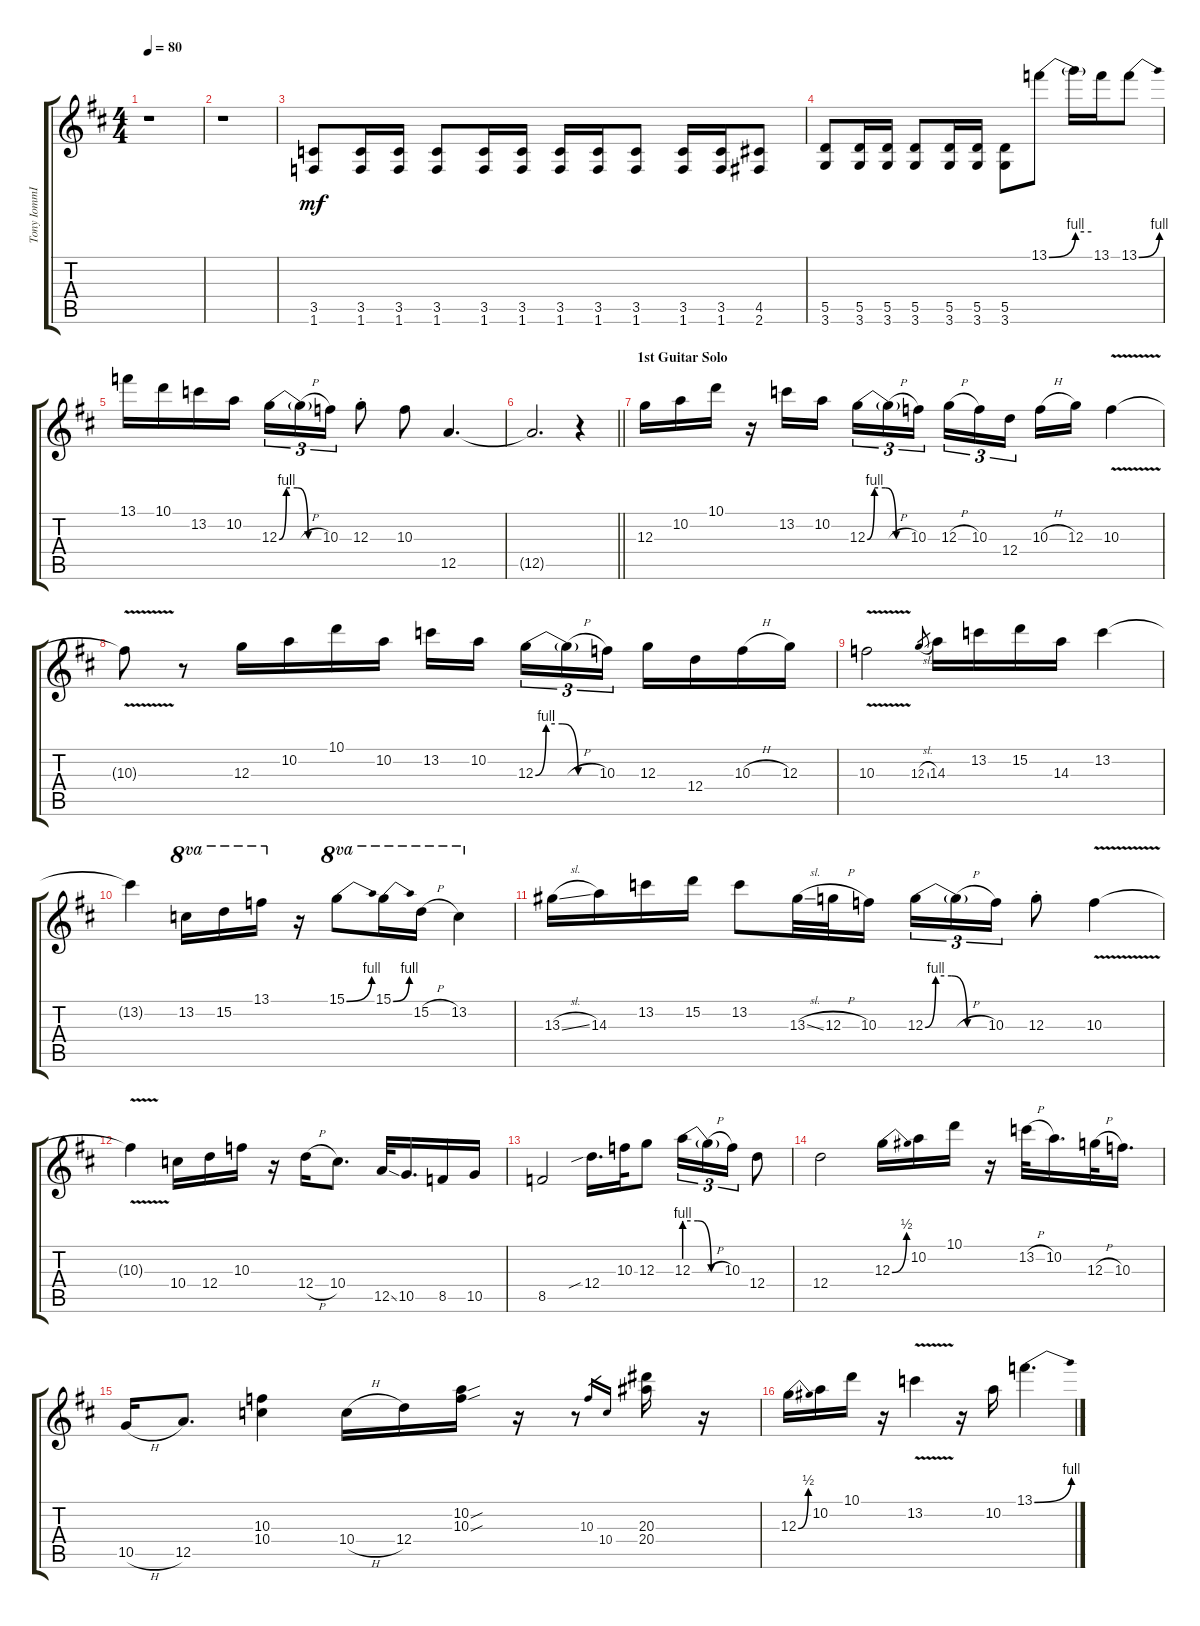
\track ("Tony IommI Distortion (Lead I)" "Tony IommI") {instrument distortionguitar}
\staff {score tabs}
\tuning (E4 B3 G3 D3 A2 E2) {hide}
\ts (4 4)
\tempo 80
\clef g2
\ks d
r.1{dy f} |
r.1 |
(3.5 1.6).8{dy mf} (3.5 1.6).16 (3.5 1.6).16 (3.5 1.6).8 (3.5 1.6).16 (3.5 1.6).16 (3.5 1.6).16 (3.5 1.6).16 (3.5 1.6).8 (3.5 1.6).16 (3.5 1.6).16 (4.5 2.6).8 |
(5.5 3.6).8 (5.5 3.6).16 (5.5 3.6).16 (5.5 3.6).8 (5.5 3.6).16 (5.5 3.6).16 (5.5 3.6).8 13.1{be (bend 0 0 60 4)}.8 13.1{be (hold 0 4 60 4) t}.16 13.1.16 13.1{be (bend 0 0 60 4)}.8 |
13.1.16 10.1.16 13.2.16 10.2.16 12.3{be (custom 0 0 10 4 25 4 40 0 60 0)}.16{tu (3 2)} 12.3{h t}.16{tu (3 2)} 10.3.16{tu (3 2)} 12.3{st}.8 10.3.8 12.5.4{d} |
\barLineRight lightlight
12.5{t}.2{d} r.4 |
\section ("" "1st Guitar Solo")
12.3.16{volume 16} 10.2.16 10.1.16 r.16 13.2.16 10.2.16{beam splitsecondary} 12.3{be (custom 0 0 10 4 25 4 40 0 60 0)}.16{tu (3 2)} 12.3{h t}.16{tu (3 2)} 10.3.16{tu (3 2)} 12.3{h}.16{tu (3 2)} 10.3.16{tu (3 2)} 12.4.16{tu (3 2) beam splitsecondary} 10.3{h}.16 12.3.16 10.3{v}.4 |
10.3{v t}.8 r.8 12.3.16 10.2.16 10.1.16 10.2.16 13.2.16 10.2.16{beam splitsecondary} 12.3{be (custom 0 0 10 4 25 4 40 0 60 0)}.16{tu (3 2)} 12.3{h t}.16{tu (3 2)} 10.3.16{tu (3 2)} 12.3.16 12.4.16 10.3{h}.16 12.3.16 |
10.3{v}.2 12.3{sl}.8{gr} 14.3.16 13.2.16 15.2.16 14.3.16 13.2.4 |
13.2{t}.4 13.2.16{ot 8va} 15.2.16{ot 8va} 13.1.16{ot 8va} r.16 15.1{be (bend 0 0 60 4)}.8{ot 8va} 15.1{be (bend 0 0 60 4)}.16{ot 8va} 15.2{h}.16{ot 8va} 13.2.4{ot 8va} |
13.3{sl}.16 14.3.16 13.2.16 15.2.16 13.2.8 13.3{sl}.32 12.3{h}.32 10.3.16 12.3{be (custom 0 0 10 4 25 4 40 0 60 0)}.16{tu (3 2)} 12.3{h t}.16{tu (3 2)} 10.3.16{tu (3 2)} 12.3{st}.8 10.3{v}.4 |
10.3{v t}.4 10.4.16 12.4.16 10.3.16 r.16 12.4{h}.16 10.4.8{d} 12.5{ss}.32 10.5.16{d} 8.5.16 10.5.16 |
8.5.2 12.4{sib}.16{d} 10.3.32 12.3.8 12.3{be (custom 0 4 20 4 40 0 60 0)}.16{tu (3 2)} 12.3{h t}.16{tu (3 2)} 10.3.16{tu (3 2)} 12.4.8 |
12.4.2 12.3{be (bend 0 0 60 2)}.16 10.2.16 10.1.16 r.16 13.2{h}.32 10.2.16{d} 12.3{h}.32 10.3.16{d} |
10.5{h}.16 12.5.8{d} (10.3 10.4).4 10.4{h}.16 12.4.16 (10.2{sou} 10.3{sou}).16 r.16 r.8 10.3.16{gr} 10.4.16{gr} (20.3 20.4).16 r.16 |
12.3{be (bend 0 0 60 2)}.16 10.2.16 10.1.16 r.16 13.2{v}.4 r.16 10.2.16 13.1{be (bend 0 0 60 4)}.4{d}
